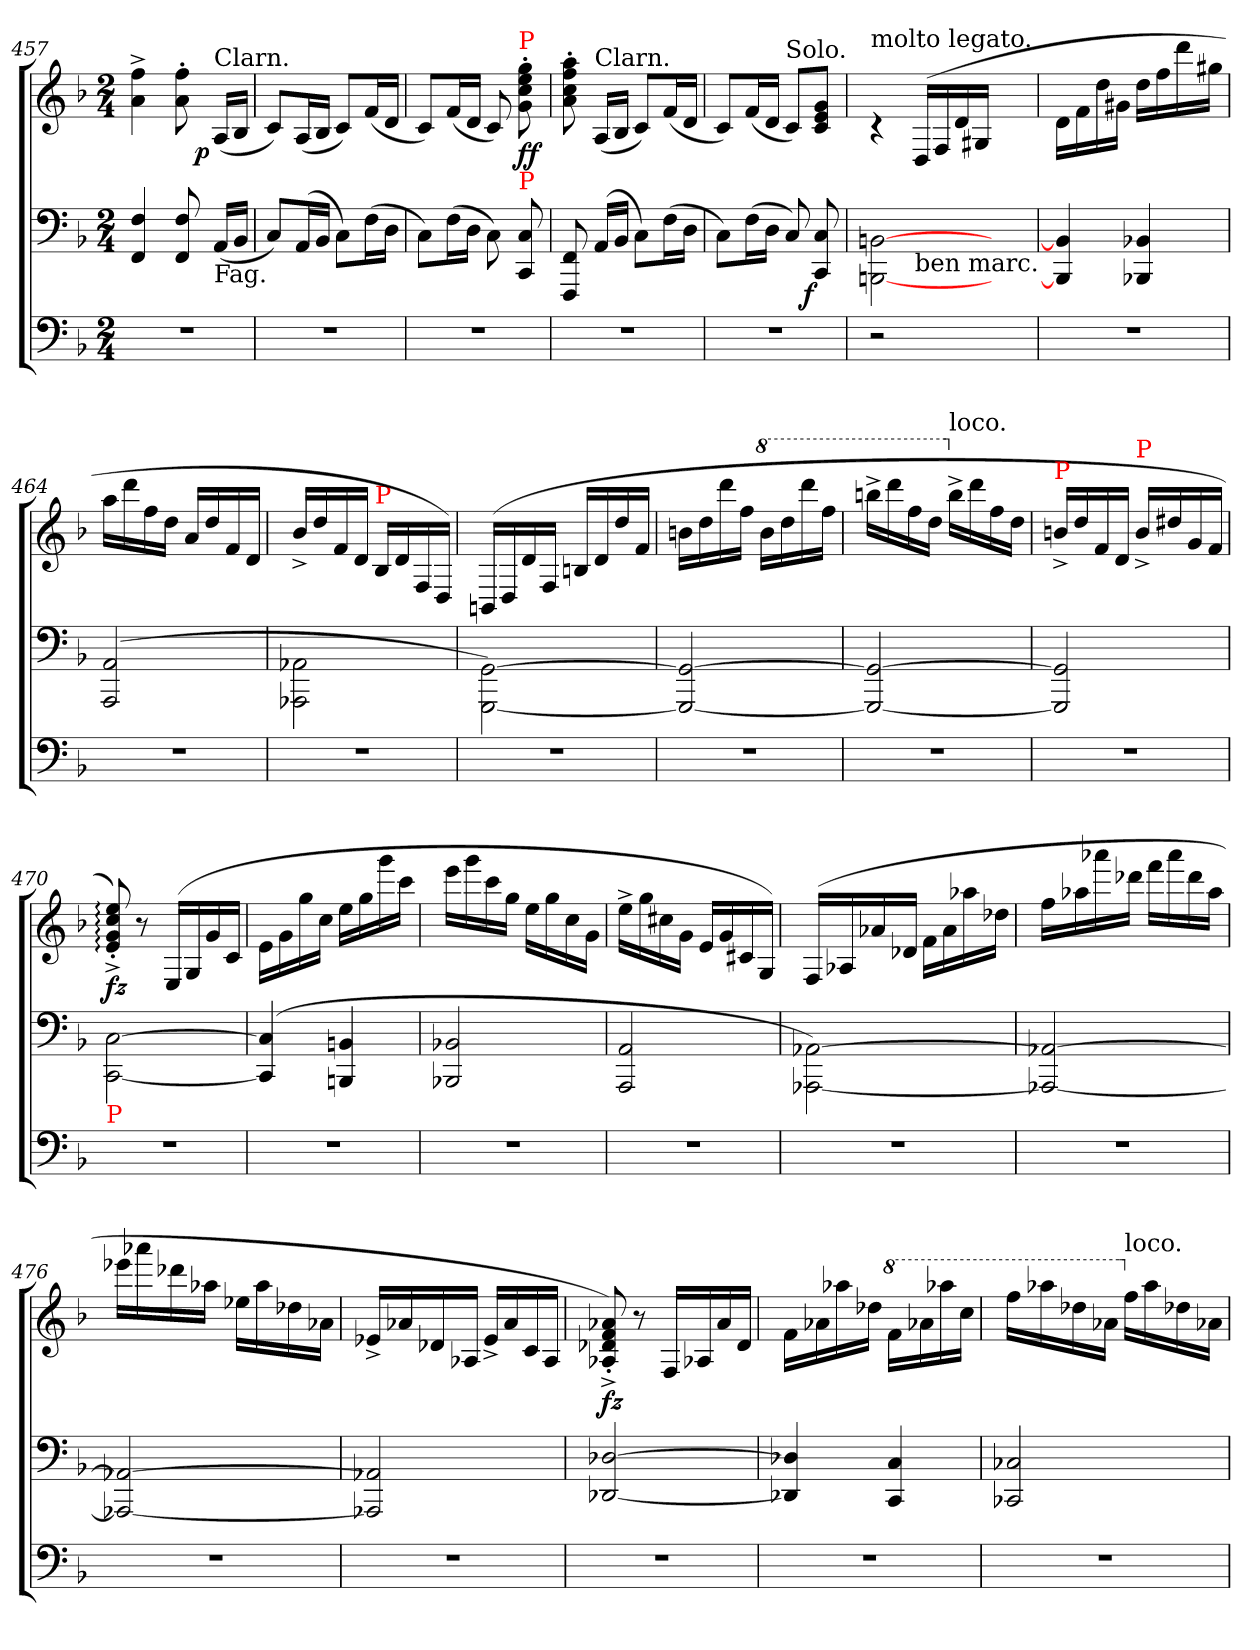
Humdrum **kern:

**kern	**kern	**kern	**dynam
*part2	*part1	*part1	*part1
*staff3	*staff2	*staff1	*staff1/2
*clefF4	*clefF4	*clefG2	*
*k[b-]	*k[b-]	*k[b-]	*
*F:	*F:	*F:	*
*M2/4	*M2/4	*M2/4	*
=457	=457	=457	=457
*	*	*^	*
2r	4F! 4FF!	4ff!^< 4a!^<	4ryy	.
.	8F! 8FF!	8ff!'> 8a!'>	16ryy	.
!	!	!	!	!LO:DY:b
.	.	.	8.ryy	p
!	!	!LO:TX:a:t=Clarn.	!	!
!	!LO:TX:b:t=Fag.	!	!	!
.	(16AA!LL	(16A!LL	.	.
.	16BB-!JJ	16B-!JJ	.	.
*	*	*v	*v	*
=458	=458	=458	=458
2r	8C!L)	8c!L)	.
.	(<16AA!L	(16A!L	.
.	16BB-!JJ	16B-!JJ	.
.	8C!\L)	8c!L)	.
.	(16F!\L	(16f!L	.
.	16D!\JJ	16d!JJ	.
=459	=459	=459	=459
2r	8C!\L)	8c!L)	.
.	(16F!\L	(16f!L	.
.	16D!\JJ	16d!JJ	.
.	8C!\)	8c!)	.
!	!	!LO:TX:a:color=red:t=P	!
!	!LO:TX:a:color=red:t=P	!	!
!	!	!	!LO:DY:b
.	8C! 8CC!	8gg!'> 8ee!'> 8cc!'> 8g!'>	ff
=460	=460	=460	=460
2r	8FF! 8FFF!	8aa!'> 8ff!'> 8cc!'> 8a!'>	.
!	!	!LO:TX:a:t=Clarn.	!
.	(<16AA!LL	(16A!LL	.
.	16BB-!JJ	16B-!JJ	.
.	8C!\L)	8c!L)	.
.	(16F!\L	(16f!L	.
.	16D!\JJ	16d!JJ	.
=461	=461	=461	=461
2r	8C!\L)	8c!L)	.
.	(16F!\L	(16f!L	.
.	16D!\JJ	16d!JJ	.
!	!	!LO:TX:a:t=Solo.	!
.	8C!)	8c!L)	.
!	!	!	!LO:DY:b=2:rj
.	8C 8CC	8g! 8e! 8c!J	f
=462	=462	=462	=462
!	!	!LO:TX:a:t=molto legato.	!
*	*^	*	*
2r	[2BBn\ [2BBBn\	4ryy	4rc	.
!	!	!LO:TX:b:t=ben marc.	!	!
.	.	2ryy	(>16D/LL	.
.	.	.	16F/	.
.	.	.	16d/	.
.	.	.	16G#XJJ	.
4ryy	4ryy	.	4ryy	.
*	*v	*v	*	*
=463	=463	=463	=463
2r	4BBn] 4BBBn]	16d\LL	.
.	.	16f\	.
.	.	16dd\	.
.	.	16g#X\JJ	.
.	4BB-X 4BBB-X	16ddLL	.
.	.	16ff	.
.	.	16ddd	.
.	.	16gg#XJJ	.
=464	=464	=464	=464
2r	(<2AA 2AAA	16aaLL	.
.	.	16ddd	.
.	.	16ff	.
.	.	16ddJJ	.
.	.	16a/LL	.
.	.	16dd/	.
.	.	16f/	.
.	.	16d/JJ	.
=465	=465	=465	=465
2r	2AA-X\ 2AAA-X\	16b-^<LL	.
.	.	16dd	.
.	.	16f	.
.	.	16dJJ	.
!	!	!LO:TX:a:color=red:t=P	!
.	.	16B-\LL	.
.	.	16d\	.
.	.	16F/	.
.	.	16D/JJ)	.
=466	=466	=466	=466
2r	[2GG\ [2GGG\)	(>16BBn/LL	.
.	.	16D/	.
.	.	16d/	.
.	.	16F/JJ	.
.	.	16BnLL	.
.	.	16d	.
.	.	16dd	.
.	.	16fJJ	.
=467	=467	=467	=467
2r	2GG_ 2GGG_	16bnLL	.
.	.	16dd	.
.	.	16ddd	.
.	.	16ffJJ	.
*	*	*8va	*
.	.	16bbLL	.
.	.	16ddd	.
.	.	16dddd	.
.	.	16fffJJ	.
=468	=468	=468	=468
2r	2GG_ 2GGG_	16bbbn^<LL	.
.	.	16dddd	.
.	.	16fff	.
.	.	16dddJJ	.
*	*	*X8va	*
!	!	!LO:TX:a:t=loco.	!
.	.	16bb^<LL	.
.	.	16ddd	.
.	.	16ff	.
.	.	16ddJJ	.
=469	=469	=469	=469
!	!	!LO:TX:a:color=red:t=P	!
2r	2GG] 2GGG]	16bn^>/LL	.
.	.	16dd/	.
.	.	16f/	.
.	.	16d/JJ	.
!	!	!LO:TX:a:color=red:t=P	!
.	.	16b^>/LL	.
.	.	16dd#X/	.
.	.	16g/	.
.	.	16f/JJ	.
=470	=470	=470	=470
!	!LO:TX:b:color=red:t=P	!	!
!	!	!	!LO:DY:b
2r	[2C\ [2CC\	8ee:'>^< 8cc:'>^< 8g:'>^< 8e:'>^<)	fz
.	.	8r	.
.	.	(>16E/LL	.
.	.	16G/	.
.	.	16g	.
.	.	16cJJ	.
=471	=471	=471	=471
2r	(<4C] 4CC]	16eLL	.
.	.	16g	.
.	.	16gg	.
.	.	16ccJJ	.
.	4BBn 4BBBn	16eeLL	.
.	.	16gg	.
.	.	16ggg	.
.	.	16cccJJ	.
=472	=472	=472	=472
2r	2BB-X 2BBB-X	16eeeLL	.
.	.	16ggg	.
.	.	16ccc	.
.	.	16ggJJ	.
.	.	16eeLL	.
.	.	16gg	.
.	.	16cc	.
.	.	16gJJ	.
=473	=473	=473	=473
2r	2AA 2AAA	16ee^<LL	.
.	.	16gg	.
.	.	16cc#X	.
.	.	16gJJ	.
.	.	16eLL	.
.	.	16g	.
.	.	16c#X	.
.	.	16G/JJ)	.
=474	=474	=474	=474
2r	[2AA-X\ [2AAA-X\)	(>16F/LL	.
.	.	16A-X	.
.	.	16a-X	.
.	.	16d-XJJ	.
.	.	16fLL	.
.	.	16a-	.
.	.	16aa-X	.
.	.	16dd-XJJ	.
=475	=475	=475	=475
2r	2AA-X_ 2AAA-X_	16ffLL	.
.	.	16aa-X	.
.	.	16aaa-X	.
.	.	16ddd-XJJ	.
.	.	16fffLL	.
.	.	16aaa-	.
.	.	16ddd-	.
.	.	16aa-JJ	.
=476	=476	=476	=476
2r	2AA-X_ 2AAA-X_	16eee-XLL	.
.	.	16aaa-X	.
.	.	16ddd-X	.
.	.	16aa-XJJ	.
.	.	16ee-XLL	.
.	.	16aa-	.
.	.	16dd-X	.
.	.	16a-XJJ	.
=477	=477	=477	=477
2r	2AA-X] 2AAA-X]	16e-X^<LL	.
.	.	16a-X	.
.	.	16d-X	.
.	.	16A-XJJ	.
.	.	16e-^<LL	.
.	.	16a-	.
.	.	16c	.
.	.	16A-JJ	.
=478	=478	=478	=478
!	!	!	!LO:DY:b
2r	[2D-X [2DD-X	8a-X'>^< 8f'>^< 8d-X'>^< 8A-X'>^<)	fz
.	.	8r	.
.	.	16F/LL	.
.	.	16A-X	.
.	.	16a-	.
.	.	16d-JJ	.
=479	=479	=479	=479
2r	4D-X] 4DD-X]	16fLL	.
.	.	16a-X	.
.	.	16aa-X	.
.	.	16dd-XJJ	.
*	*	*8va	*
.	4C 4CC	16ffLL	.
.	.	16aa-X	.
.	.	16aaa-X	.
.	.	16cccJJ	.
=480	=480	=480	=480
2r	2C-X 2CC-X	16fffLL	.
.	.	16aaa-X	.
.	.	16ddd-X	.
.	.	16aa-XJJ	.
*	*	*X8va	*
!	!	!LO:TX:a:t=loco.	!
.	.	16ffLL	.
.	.	16aa-	.
.	.	16dd-X	.
.	.	16a-XJJ	.
=	=	=	=
*-	*-	*-	*-
